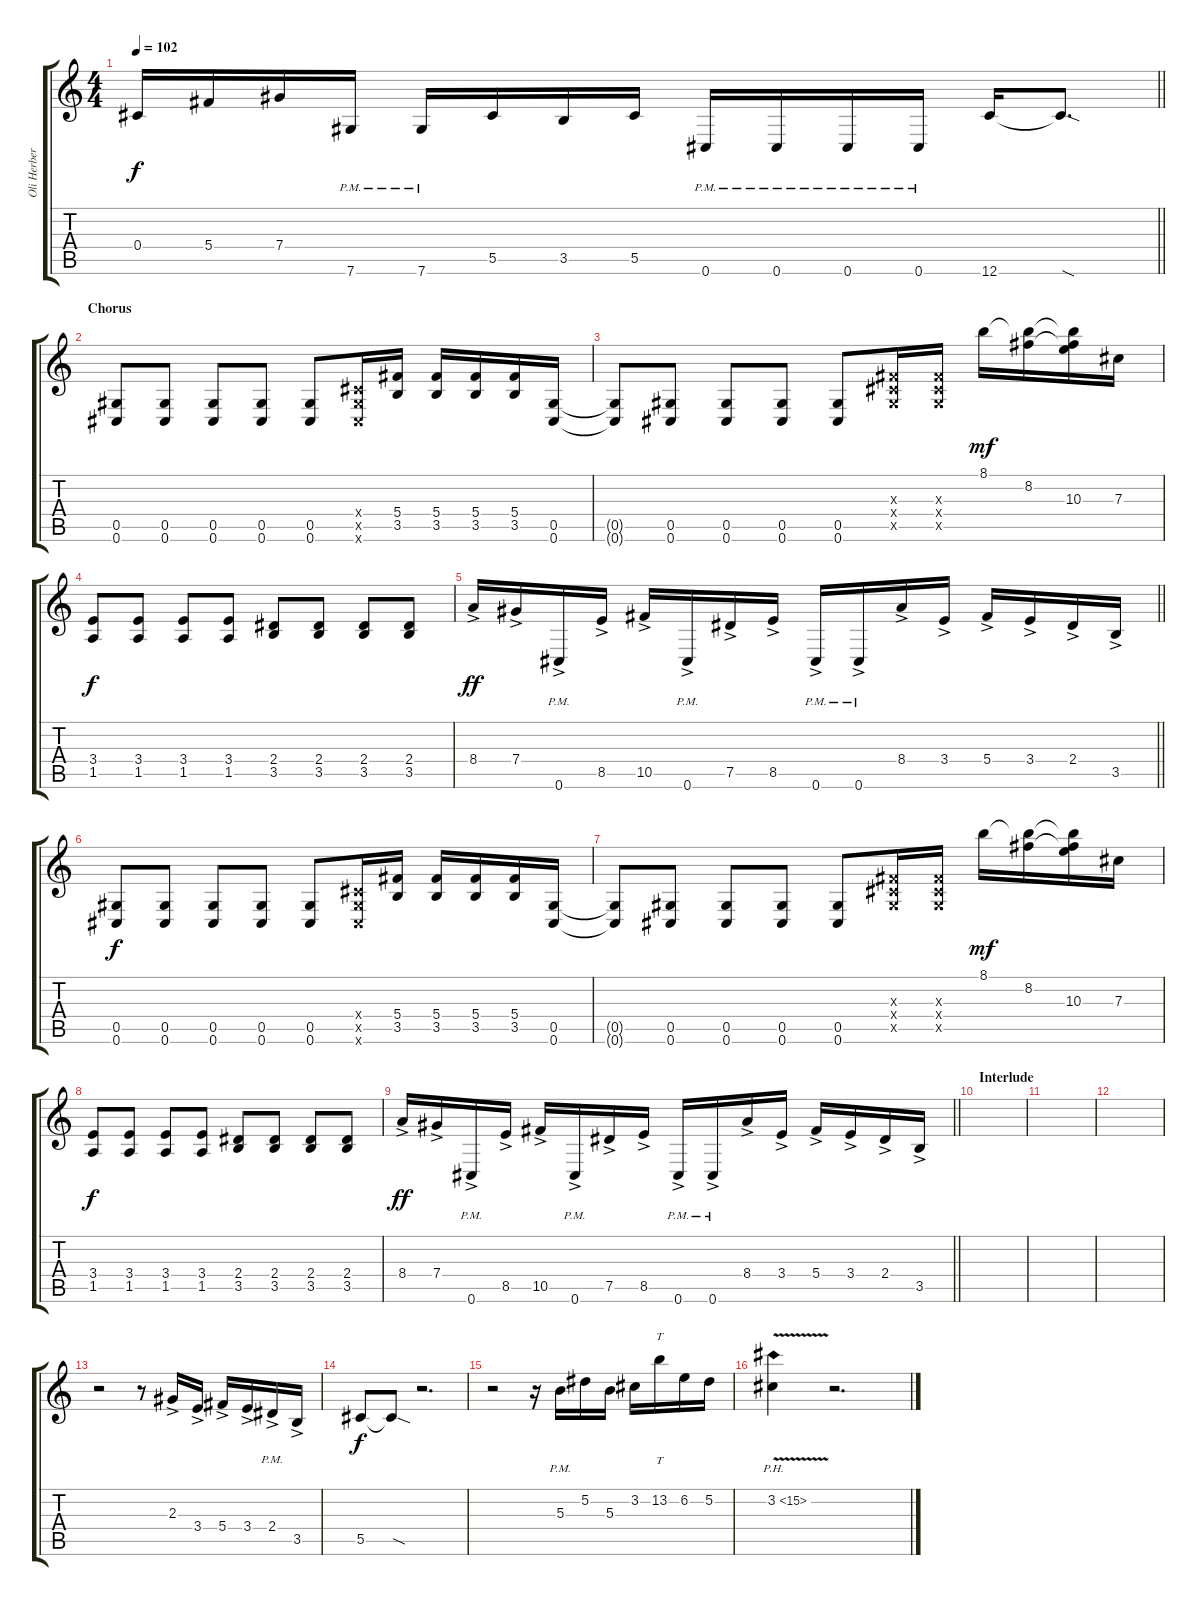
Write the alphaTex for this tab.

\track ("Oli Herbert" "Oli Herber") {instrument distortionguitar}
\staff {score tabs}
\tuning (Eb4 Bb3 Gb3 Db3 Ab2 Db2) {hide}
\ts (4 4)
\tempo 102
\clef g2
\barLineRight lightlight
\ks c
0.4.16{dy f} 5.4.16 7.4.16 7.6{pm}.16 7.6{pm}.16 5.5.16 3.5.16 5.5.16 0.6{pm}.16 0.6{pm}.16 0.6{pm}.16 0.6{pm}.16 12.6.16 12.6{sod t}.8{d} |
\section ("" "Chorus")
(0.5 0.6).8 (0.5 0.6).8 (0.5 0.6).8 (0.5 0.6).8 (0.5 0.6).8 (0.4{x} 0.5{x} 0.6{x}).16 (5.4 3.5).16 (5.4 3.5).16 (5.4 3.5).16 (5.4 3.5).16 (0.5 0.6).16 |
(0.5{t} 0.6{t}).8 (0.5 0.6).8 (0.5 0.6).8 (0.5 0.6).8 (0.5 0.6).8 (0.3{x} 0.4{x} 0.5{x}).16 (0.3{x} 0.4{x} 0.5{x}).16 8.1.16{dy mf} (8.1{t} 8.2).16 (8.1{t} 8.2{t} 10.3).16 7.3.16 |
(3.4 1.5).8{dy f} (3.4 1.5).8 (3.4 1.5).8 (3.4 1.5).8 (2.4 3.5).8 (2.4 3.5).8 (2.4 3.5).8 (2.4 3.5).8 |
\barLineRight lightlight
8.4{ac}.16{dy ff} 7.4{ac}.16 0.6{ac pm}.16 8.5{ac}.16 10.5{ac}.16 0.6{ac pm}.16 7.5{ac}.16 8.5{ac}.16 0.6{ac pm}.16 0.6{ac pm}.16 8.4{ac}.16 3.4{ac}.16 5.4{ac}.16 3.4{ac}.16 2.4{ac}.16 3.5{ac}.16 |
(0.5 0.6).8{dy f} (0.5 0.6).8 (0.5 0.6).8 (0.5 0.6).8 (0.5 0.6).8 (0.4{x} 0.5{x} 0.6{x}).16 (5.4 3.5).16 (5.4 3.5).16 (5.4 3.5).16 (5.4 3.5).16 (0.5 0.6).16 |
(0.5{t} 0.6{t}).8 (0.5 0.6).8 (0.5 0.6).8 (0.5 0.6).8 (0.5 0.6).8 (0.3{x} 0.4{x} 0.5{x}).16 (0.3{x} 0.4{x} 0.5{x}).16 8.1.16{dy mf} (8.1{t} 8.2).16 (8.1{t} 8.2{t} 10.3).16 7.3.16 |
(3.4 1.5).8{dy f} (3.4 1.5).8 (3.4 1.5).8 (3.4 1.5).8 (2.4 3.5).8 (2.4 3.5).8 (2.4 3.5).8 (2.4 3.5).8 |
\barLineRight lightlight
8.4{ac}.16{dy ff} 7.4{ac}.16 0.6{ac pm}.16 8.5{ac}.16 10.5{ac}.16 0.6{ac pm}.16 7.5{ac}.16 8.5{ac}.16 0.6{ac pm}.16 0.6{ac pm}.16 8.4{ac}.16 3.4{ac}.16 5.4{ac}.16 3.4{ac}.16 2.4{ac}.16 3.5{ac}.16 |
\section ("" "Interlude")
|
|
|
r.2{balance 8} r.8 2.3{ac}.16 3.4{ac}.16 5.4{ac}.16 3.4{ac}.16 2.4{ac pm}.16 3.5{ac}.16 |
5.5.8{dy f} 5.5{sod t}.8 r.2{d} |
r.2 r.16 5.3{pm}.16 5.2.16 5.3.16 3.2.16 13.2.16{tt} 6.2.16 5.2.16 |
3.2{ph 12 v}.4 r.2{d}
